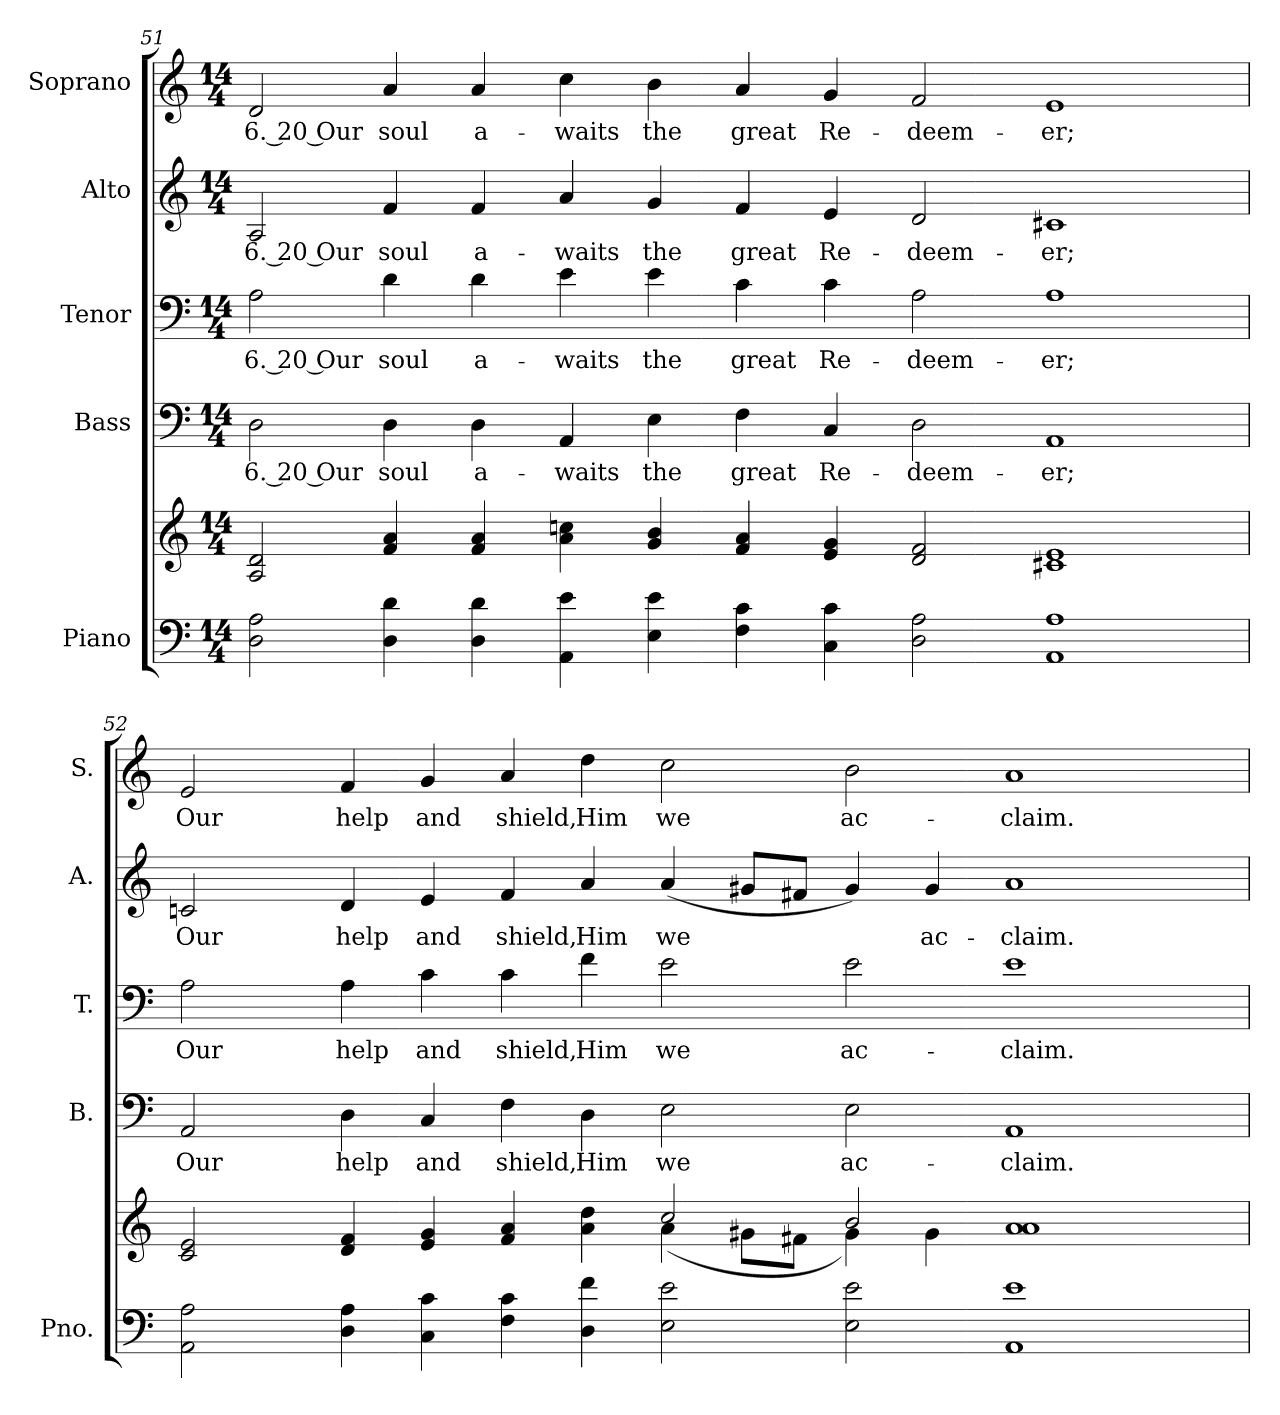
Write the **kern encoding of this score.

**kern	**kern	**kern	**text	**kern	**text	**kern	**text	**kern	**text
*part5	*part5	*part4	*part4	*part3	*part3	*part2	*part2	*part1	*part1
*staff6	*staff5	*staff4	*staff4	*staff3	*staff3	*staff2	*staff2	*staff1	*staff1
*I"Piano	*	*I"Bass	*	*I"Tenor	*	*I"Alto	*	*I"Soprano	*
*I'Pno.	*	*I'B.	*	*I'T.	*	*I'A.	*	*I'S.	*
!!LO:PB:g=z
*clefF4	*clefG2	*clefF4	*	*clefF4	*	*clefG2	*	*clefG2	*
*k[]	*k[]	*k[]	*	*k[]	*	*k[]	*	*k[]	*
*C:	*C:	*C:	*	*C:	*	*C:	*	*C:	*
*M14/4	*M14/4	*M14/4	*	*M14/4	*	*M14/4	*	*M14/4	*
=51	=51	=51	=51	=51	=51	=51	=51	=51	=51
!	!	!	!LO:LY:b:color=#000000	!	!	!	!	!	!
!	!	!	!	!	!LO:LY:b:color=#000000	!	!	!	!
!	!	!	!	!	!	!	!LO:LY:b:color=#000000	!	!
!	!	!	!	!	!	!	!	!	!LO:LY:b:color=#000000
2Di\ 2Ai	2Ai/ 2di	2Di\	6. 20 Our	2Ai\	6. 20 Our	2Ai/	6. 20 Our	2di/	6. 20 Our
!	!	!	!LO:LY:b:color=#000000	!	!	!	!	!	!
!	!	!	!	!	!LO:LY:b:color=#000000	!	!	!	!
!	!	!	!	!	!	!	!LO:LY:b:color=#000000	!	!
!	!	!	!	!	!	!	!	!	!LO:LY:b:color=#000000
4Di\ 4di	4fi/ 4ai	4Di\	soul	4di\	soul	4fi/	soul	4ai/	soul
!	!	!	!LO:LY:b:color=#000000	!	!	!	!	!	!
!	!	!	!	!	!LO:LY:b:color=#000000	!	!	!	!
!	!	!	!	!	!	!	!LO:LY:b:color=#000000	!	!
!	!	!	!	!	!	!	!	!	!LO:LY:b:color=#000000
4Di\ 4di	4fi/ 4ai	4Di\	a-	4di\	a-	4fi/	a-	4ai/	a-
!	!	!	!LO:LY:b:color=#000000	!	!	!	!	!	!
!	!	!	!	!	!LO:LY:b:color=#000000	!	!	!	!
!	!	!	!	!	!	!	!LO:LY:b:color=#000000	!	!
!	!	!	!	!	!	!	!	!	!LO:LY:b:color=#000000
4AAi\ 4ei	4ai\ 4ccni	4AAi/	-waits	4ei\	-waits	4ai/	-waits	4cci\	-waits
!	!	!	!LO:LY:b:color=#000000	!	!	!	!	!	!
!	!	!	!	!	!LO:LY:b:color=#000000	!	!	!	!
!	!	!	!	!	!	!	!LO:LY:b:color=#000000	!	!
!	!	!	!	!	!	!	!	!	!LO:LY:b:color=#000000
4Ei\ 4ei	4gi/ 4bi	4Ei\	the	4ei\	the	4gi/	the	4bi\	the
!	!	!	!LO:LY:b:color=#000000	!	!	!	!	!	!
!	!	!	!	!	!LO:LY:b:color=#000000	!	!	!	!
!	!	!	!	!	!	!	!LO:LY:b:color=#000000	!	!
!	!	!	!	!	!	!	!	!	!LO:LY:b:color=#000000
4Fi\ 4ci	4fi/ 4ai	4Fi\	great	4ci\	great	4fi/	great	4ai/	great
!	!	!	!LO:LY:b:color=#000000	!	!	!	!	!	!
!	!	!	!	!	!LO:LY:b:color=#000000	!	!	!	!
!	!	!	!	!	!	!	!LO:LY:b:color=#000000	!	!
!	!	!	!	!	!	!	!	!	!LO:LY:b:color=#000000
4Ci\ 4ci	4ei/ 4gi	4Ci/	Re-	4ci\	Re-	4ei/	Re-	4gi/	Re-
!	!	!	!LO:LY:b:color=#000000	!	!	!	!	!	!
!	!	!	!	!	!LO:LY:b:color=#000000	!	!	!	!
!	!	!	!	!	!	!	!LO:LY:b:color=#000000	!	!
!	!	!	!	!	!	!	!	!	!LO:LY:b:color=#000000
2Di\ 2Ai	2di/ 2fi	2Di\	-deem-	2Ai\	-deem-	2di/	-deem-	2fi/	-deem-
!	!	!	!LO:LY:b:color=#000000	!	!	!	!	!	!
!	!	!	!	!	!LO:LY:b:color=#000000	!	!	!	!
!	!	!	!	!	!	!	!LO:LY:b:color=#000000	!	!
!	!	!	!	!	!	!	!	!	!LO:LY:b:color=#000000
1AAi 1Ai	1c#Xi 1ei	1AAi	-er;	1Ai	-er;	1c#Xi	-er;	1ei	-er;
!!LO:PB:g=z
=52	=52	=52	=52	=52	=52	=52	=52	=52	=52
*	*^	*	*	*	*	*	*	*	*
!	!	!	!	!LO:LY:b:color=#000000	!	!	!	!	!	!
!	!	!	!	!	!	!LO:LY:b:color=#000000	!	!	!	!
!	!	!	!	!	!	!	!	!LO:LY:b:color=#000000	!	!
!	!	!	!	!	!	!	!	!	!	!LO:LY:b:color=#000000
2AAi\ 2Ai	2ci/ 2ei	4ryy	2AAi/	Our	2Ai\	Our	2cni/	Our	2ei/	Our
.	.	2.ryy	.	.	.	.	.	.	.	.
!	!	!	!	!LO:LY:b:color=#000000	!	!	!	!	!	!
!	!	!	!	!	!	!LO:LY:b:color=#000000	!	!	!	!
!	!	!	!	!	!	!	!	!LO:LY:b:color=#000000	!	!
!	!	!	!	!	!	!	!	!	!	!LO:LY:b:color=#000000
4Di\ 4Ai	4di/ 4fi	.	4Di\	help	4Ai\	help	4di/	help	4fi/	help
!	!	!	!	!LO:LY:b:color=#000000	!	!	!	!	!	!
!	!	!	!	!	!	!LO:LY:b:color=#000000	!	!	!	!
!	!	!	!	!	!	!	!	!LO:LY:b:color=#000000	!	!
!	!	!	!	!	!	!	!	!	!	!LO:LY:b:color=#000000
4Ci\ 4ci	4ei/ 4gi	.	4Ci/	and	4ci\	and	4ei/	and	4gi/	and
!	!	!	!	!LO:LY:b:color=#000000	!	!	!	!	!	!
!	!	!	!	!	!	!LO:LY:b:color=#000000	!	!	!	!
!	!	!	!	!	!	!	!	!LO:LY:b:color=#000000	!	!
!	!	!	!	!	!	!	!	!	!	!LO:LY:b:color=#000000
4Fi\ 4ci	4fi/ 4ai	4ryy	4Fi\	shield,	4ci\	shield,	4fi/	shield,	4ai/	shield,
!	!	!	!	!LO:LY:b:color=#000000	!	!	!	!	!	!
!	!	!	!	!	!	!LO:LY:b:color=#000000	!	!	!	!
!	!	!	!	!	!	!	!	!LO:LY:b:color=#000000	!	!
!	!	!	!	!	!	!	!	!	!	!LO:LY:b:color=#000000
4Di\ 4fi	4ai\ 4ddi	4ryy	4Di\	Him	4fi\	Him	4ai/	Him	4ddi\	Him
!	!	!	!	!LO:LY:b:color=#000000	!	!	!	!	!	!
!	!	!	!	!	!	!LO:LY:b:color=#000000	!	!	!	!
!	!	!	!	!	!	!	!	!LO:LY:b:color=#000000	!	!
!	!	!	!	!	!	!	!	!	!	!LO:LY:b:color=#000000
2Ei\ 2ei	2cci/	(4ai\	2Ei\	we	2ei\	we	(4ai/	we	2cci\	we
.	.	8g#Xi\L	.	.	.	.	8g#Xi/L	.	.	.
.	.	8f#Xi\J	.	.	.	.	8f#Xi/J	.	.	.
!	!	!	!	!LO:LY:b:color=#000000	!	!	!	!	!	!
!	!	!	!	!	!	!LO:LY:b:color=#000000	!	!	!	!
!	!	!	!	!	!	!	!	!	!	!LO:LY:b:color=#000000
2Ei\ 2ei	2bi/	4g#i\)	2Ei\	ac-	2ei\	ac-	4g#i/)	.	2bi\	ac-
!	!	!	!	!	!	!	!	!LO:LY:b:color=#000000	!	!
.	.	4g#i\	.	.	.	.	4g#i/	ac-	.	.
!	!	!	!	!LO:LY:b:color=#000000	!	!	!	!	!	!
!	!	!	!	!	!	!LO:LY:b:color=#000000	!	!	!	!
!	!	!	!	!	!	!	!	!LO:LY:b:color=#000000	!	!
!	!	!	!	!	!	!	!	!	!	!LO:LY:b:color=#000000
1AAi 1ei	1ai 1ai	2ryy	1AAi	-claim.	1ei	-claim.	1ai	-claim.	1ai	-claim.
.	.	2ryy	.	.	.	.	.	.	.	.
*	*v	*v	*	*	*	*	*	*	*	*
=	=	=	=	=	=	=	=	=	=
*-	*-	*-	*-	*-	*-	*-	*-	*-	*-
